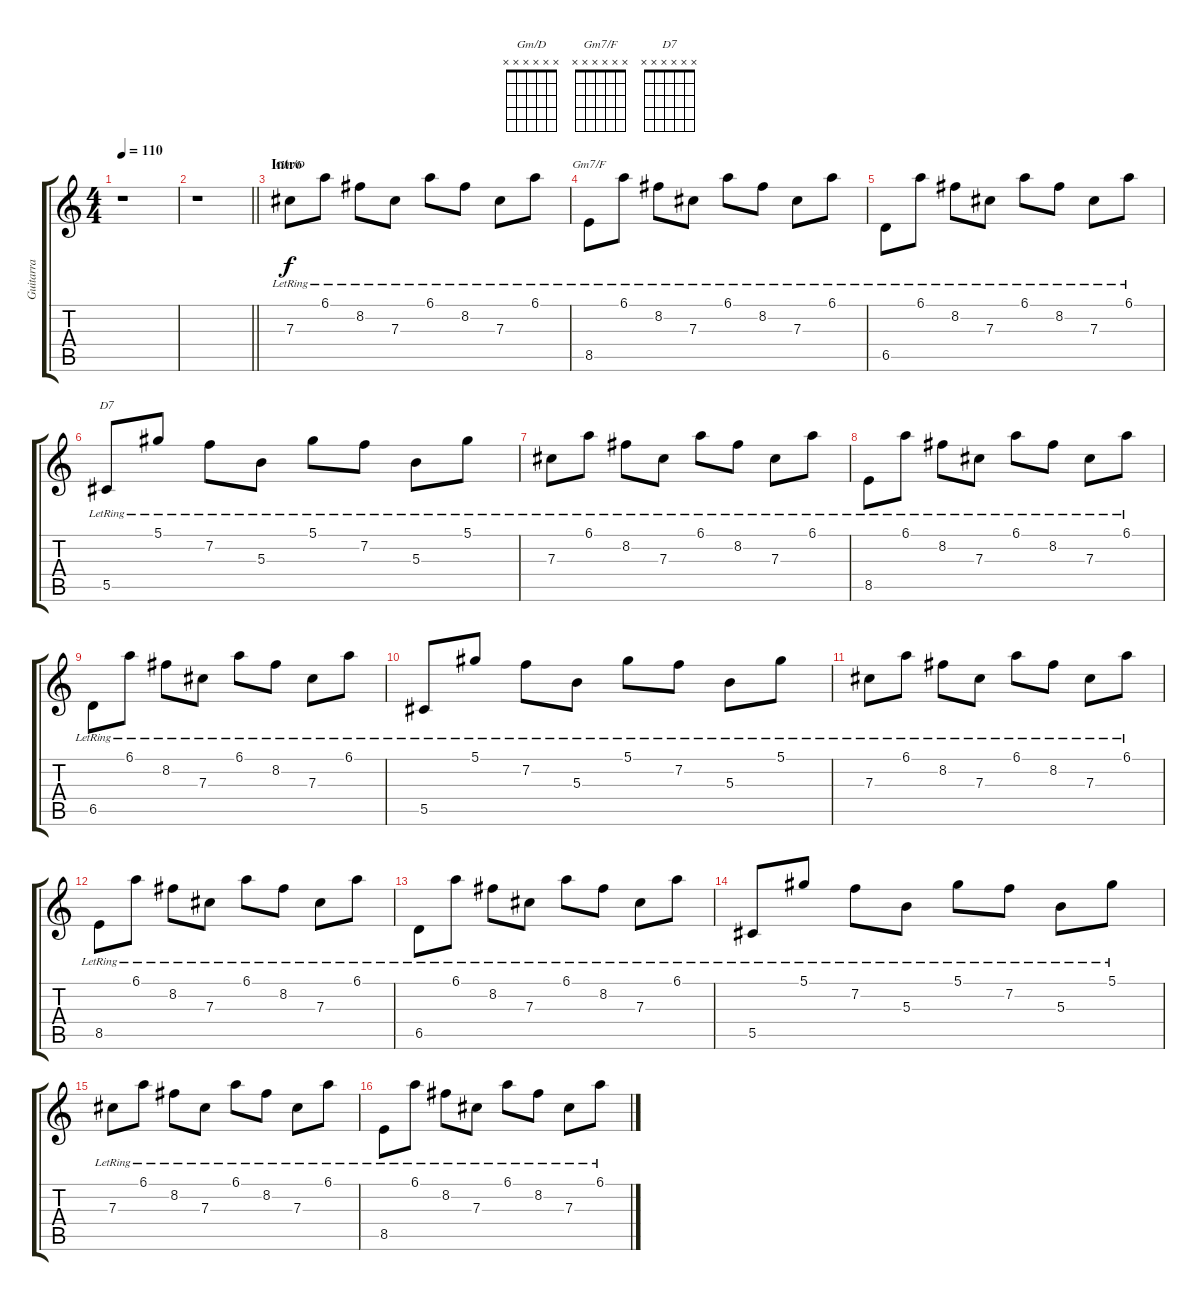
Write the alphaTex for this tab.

\track ("Guitarra" "Guitarra") {instrument acousticguitarsteel}
\staff {score tabs}
\tuning (Eb4 Bb3 Gb3 Db3 Ab2 Eb2) {hide}
\chord ("Gm/D" x x x x x x)
\chord ("Gm7/F" x x x x x x)
\chord ("D7" x x x x x x)
\ts (4 4)
\tempo 110
\clef g2
\ks c
r.1{dy f instrument acousticguitarsteel} |
\barLineRight lightlight
r.1 |
\section ("" "Intro")
7.3{lr}.8{ch "Gm/D"} 6.1{lr}.8 8.2{lr}.8 7.3{lr}.8 6.1{lr}.8 8.2{lr}.8 7.3{lr}.8 6.1{lr}.8 |
8.5{lr}.8{ch "Gm7/F"} 6.1{lr}.8 8.2{lr}.8 7.3{lr}.8 6.1{lr}.8 8.2{lr}.8 7.3{lr}.8 6.1{lr}.8 |
6.5{lr}.8 6.1{lr}.8 8.2{lr}.8 7.3{lr}.8 6.1{lr}.8 8.2{lr}.8 7.3{lr}.8 6.1{lr}.8 |
5.5{lr}.8{ch "D7"} 5.1{lr}.8 7.2{lr}.8 5.3{lr}.8 5.1{lr}.8 7.2{lr}.8 5.3{lr}.8 5.1{lr}.8 |
7.3{lr}.8 6.1{lr}.8 8.2{lr}.8 7.3{lr}.8 6.1{lr}.8 8.2{lr}.8 7.3{lr}.8 6.1{lr}.8 |
8.5{lr}.8 6.1{lr}.8 8.2{lr}.8 7.3{lr}.8 6.1{lr}.8 8.2{lr}.8 7.3{lr}.8 6.1{lr}.8 |
6.5{lr}.8 6.1{lr}.8 8.2{lr}.8 7.3{lr}.8 6.1{lr}.8 8.2{lr}.8 7.3{lr}.8 6.1{lr}.8 |
5.5{lr}.8 5.1{lr}.8 7.2{lr}.8 5.3{lr}.8 5.1{lr}.8 7.2{lr}.8 5.3{lr}.8 5.1{lr}.8 |
7.3{lr}.8 6.1{lr}.8 8.2{lr}.8 7.3{lr}.8 6.1{lr}.8 8.2{lr}.8 7.3{lr}.8 6.1{lr}.8 |
8.5{lr}.8 6.1{lr}.8 8.2{lr}.8 7.3{lr}.8 6.1{lr}.8 8.2{lr}.8 7.3{lr}.8 6.1{lr}.8 |
6.5{lr}.8 6.1{lr}.8 8.2{lr}.8 7.3{lr}.8 6.1{lr}.8 8.2{lr}.8 7.3{lr}.8 6.1{lr}.8 |
5.5{lr}.8 5.1{lr}.8 7.2{lr}.8 5.3{lr}.8 5.1{lr}.8 7.2{lr}.8 5.3{lr}.8 5.1{lr}.8 |
7.3{lr}.8 6.1{lr}.8 8.2{lr}.8 7.3{lr}.8 6.1{lr}.8 8.2{lr}.8 7.3{lr}.8 6.1{lr}.8 |
8.5{lr}.8 6.1{lr}.8 8.2{lr}.8 7.3{lr}.8 6.1{lr}.8 8.2{lr}.8 7.3{lr}.8 6.1{lr}.8
